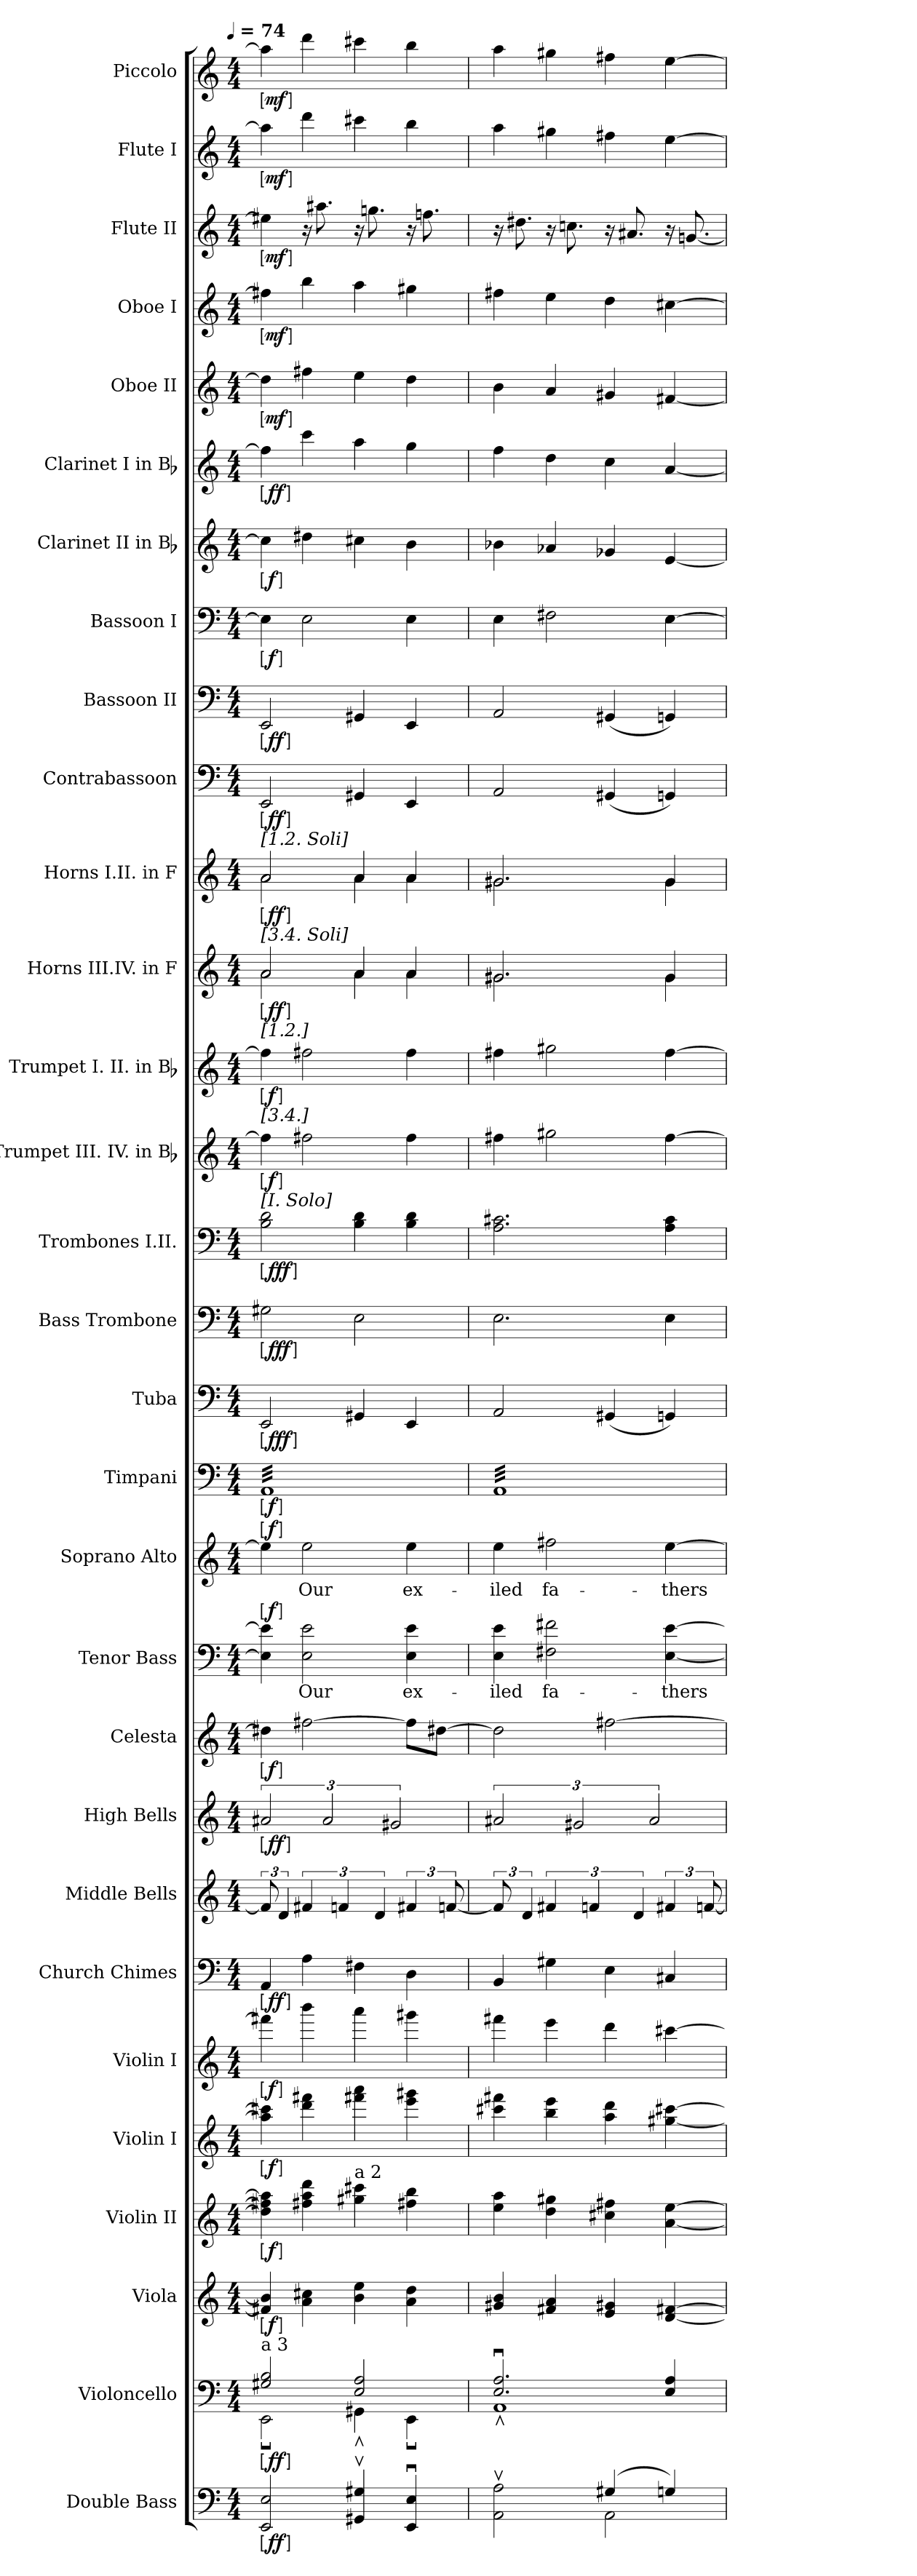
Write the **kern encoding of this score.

**kern	**dynam	**kern	**dynam	**kern	**dynam	**kern	**dynam	**kern	**dynam	**kern	**dynam	**kern	**dynam	**kern	**kern	**dynam	**kern	**dynam	**kern	**text	**dynam	**kern	**text	**dynam	**kern	**dynam	**kern	**dynam	**kern	**dynam	**kern	**dynam	**kern	**dynam	**kern	**dynam	**kern	**dynam	**kern	**dynam	**kern	**dynam	**kern	**dynam	**kern	**dynam	**kern	**dynam	**kern	**dynam	**kern	**dynam	**kern	**dynam	**kern	**dynam	**kern	**dynam	**kern	**dynam
*part30	*part30	*part29	*part29	*part28	*part28	*part27	*part27	*part26	*part26	*part25	*part25	*part24	*part24	*part23	*part22	*part22	*part21	*part21	*part20	*part20	*part20	*part19	*part19	*part19	*part18	*part18	*part17	*part17	*part16	*part16	*part15	*part15	*part14	*part14	*part13	*part13	*part12	*part12	*part11	*part11	*part10	*part10	*part9	*part9	*part8	*part8	*part7	*part7	*part6	*part6	*part5	*part5	*part4	*part4	*part3	*part3	*part2	*part2	*part1	*part1
*staff30	*staff30	*staff29	*staff29	*staff28	*staff28	*staff27	*staff27	*staff26	*staff26	*staff25	*staff25	*staff24	*staff24	*staff23	*staff22	*staff22	*staff21	*staff21	*staff20	*staff20	*staff20	*staff19	*staff19	*staff19	*staff18	*staff18	*staff17	*staff17	*staff16	*staff16	*staff15	*staff15	*staff14	*staff14	*staff13	*staff13	*staff12	*staff12	*staff11	*staff11	*staff10	*staff10	*staff9	*staff9	*staff8	*staff8	*staff7	*staff7	*staff6	*staff6	*staff5	*staff5	*staff4	*staff4	*staff3	*staff3	*staff2	*staff2	*staff1	*staff1
*I"Double Bass	*	*I"Violoncello	*	*I"Viola	*	*I"Violin II	*	*I"Violin I	*	*I"Violin I	*	*I"Church Chimes	*	*I"Middle Bells	*I"High Bells	*	*I"Celesta	*	*I"Tenor Bass	*	*	*I"Soprano Alto	*	*	*I"Timpani	*	*I"Tuba	*	*I"Bass Trombone	*	*I"Trombones I.II.	*	*I"Trumpet III. IV. in Bb	*	*I"Trumpet I. II. in Bb	*	*I"Horns III.IV. in F	*	*I"Horns I.II. in F	*	*I"Contrabassoon	*	*I"Bassoon II	*	*I"Bassoon I	*	*I"Clarinet II in Bb	*	*I"Clarinet I in Bb	*	*I"Oboe II	*	*I"Oboe I	*	*I"Flute II	*	*I"Flute I	*	*I"Piccolo	*
*I'Db.	*	*I'Vc.	*	*I'Vla.	*	*I'Vln. II	*	*I'Vln. I	*	*I'Vln. I	*	*I'Chim.	*	*	*	*	*I'Cel.	*	*I'T.	*	*	*I'S.	*	*	*I'Timp.	*	*I'Tba.	*	*I'B. Tbn.	*	*I'Tbn.	*	*I'Tpt.	*	*I'Tpt.	*	*I'Hn.	*	*I'Hn.	*	*I'Cbsn.	*	*I'Bsn.	*	*I'Bsn.	*	*I'Cl.	*	*I'Cl.	*	*I'Ob.	*	*I'Ob.	*	*I'Fl.	*	*I'Fl.	*	*I'Picc.	*
*clefF4	*	*clefF4	*	*clefG2	*	*clefG2	*	*clefG2	*	*clefG2	*	*clefF4	*	*clefG2	*clefG2	*	*clefG2	*	*clefF4	*	*	*clefG2	*	*	*clefF4	*	*clefF4	*	*clefF4	*	*clefF4	*	*clefG2	*	*clefG2	*	*clefG2	*	*clefG2	*	*clefF4	*	*clefF4	*	*clefF4	*	*clefG2	*	*clefG2	*	*clefG2	*	*clefG2	*	*clefG2	*	*clefG2	*	*clefG2	*
*ITrd7c12	*	*	*	*	*	*	*	*	*	*	*	*	*	*	*	*	*ITrd-7c-12	*	*	*	*	*	*	*	*	*	*	*	*ITrd7c12	*	*	*	*ITrd1c2	*	*ITrd1c2	*	*ITrd4c7	*	*ITrd4c7	*	*ITrd7c12	*	*	*	*	*	*ITrd1c2	*	*ITrd1c2	*	*	*	*	*	*	*	*	*	*ITrd-7c-12	*
*k[]	*	*k[]	*	*k[]	*	*k[]	*	*k[]	*	*k[]	*	*k[]	*	*k[]	*k[]	*	*k[]	*	*k[]	*	*	*k[]	*	*	*k[]	*	*k[]	*	*k[]	*	*k[]	*	*k[b-e-]	*	*k[b-e-]	*	*k[b-]	*	*k[b-]	*	*k[]	*	*k[]	*	*k[]	*	*k[b-e-]	*	*k[b-e-]	*	*k[]	*	*k[]	*	*k[]	*	*k[]	*	*k[]	*
!!LO:TX:omd:t=[quarter] = 74
*M4/4	*	*M4/4	*	*M4/4	*	*M4/4	*	*M4/4	*	*M4/4	*	*M4/4	*	*M4/4	*M4/4	*	*M4/4	*	*M4/4	*	*	*M4/4	*	*	*M4/4	*	*M4/4	*	*M4/4	*	*M4/4	*	*M4/4	*	*M4/4	*	*M4/4	*	*M4/4	*	*M4/4	*	*M4/4	*	*M4/4	*	*M4/4	*	*M4/4	*	*M4/4	*	*M4/4	*	*M4/4	*	*M4/4	*	*M4/4	*
*MM74	*	*MM74	*	*MM74	*	*MM74	*	*MM74	*	*MM74	*	*MM74	*	*MM74	*MM74	*	*MM74	*	*MM74	*	*	*MM74	*	*	*MM74	*	*MM74	*	*MM74	*	*MM74	*	*MM74	*	*MM74	*	*MM74	*	*MM74	*	*MM74	*	*MM74	*	*MM74	*	*MM74	*	*MM74	*	*MM74	*	*MM74	*	*MM74	*	*MM74	*	*MM74	*
=	=	=	=	=	=	=	=	=	=	=	=	=	=	=	=	=	=	=	=	=	=	=	=	=	=	=	=	=	=	=	=	=	=	=	=	=	=	=	=	=	=	=	=	=	=	=	=	=	=	=	=	=	=	=	=	=	=	=	=	=
*	*	*^	*	*	*	*	*	*	*	*	*	*	*	*	*	*	*	*	*	*	*	*	*	*	*	*	*	*	*	*	*	*	*	*	*	*	*^	*	*^	*	*	*	*	*	*	*	*	*	*	*	*	*	*	*	*	*	*	*	*	*
!	!	!	!	!	!	!	!	!	!	!	!	!	!	!	!	!	!	!	!	!	!	!	!	!	!	!	!	!	!	!	!	!	!	!	!	!	!	!	!	!	!LO:TX:a:t=[1.2. Soli]	!	!	!	!	!	!	!	!	!	!	!	!	!	!	!	!	!	!	!	!	!	!
!	!	!	!	!	!	!	!	!	!	!	!	!	!	!	!	!	!	!	!	!	!	!	!	!	!	!	!	!	!	!	!	!	!	!	!	!	!	!LO:TX:a:t=[3.4. Soli]	!	!	!	!	!	!	!	!	!	!	!	!	!	!	!	!	!	!	!	!	!	!	!	!	!
!	!	!	!	!	!	!	!	!	!	!	!	!	!	!	!	!	!	!	!	!	!	!	!	!	!	!	!	!	!	!	!	!	!	!	!	!LO:TX:a:t=[1.2.]	!	!	!	!	!	!	!	!	!	!	!	!	!	!	!	!	!	!	!	!	!	!	!	!	!	!	!
!	!	!	!	!	!	!	!	!	!	!	!	!	!	!	!	!	!	!	!	!	!	!	!	!	!	!	!	!	!	!	!	!	!	!LO:TX:a:t=[3.4.]	!	!	!	!	!	!	!	!	!	!	!	!	!	!	!	!	!	!	!	!	!	!	!	!	!	!	!	!	!
!	!	!	!	!	!	!	!	!	!	!	!	!	!	!	!	!	!	!	!	!	!	!	!	!	!	!	!	!	!	!	!	!LO:TX:a:t=[I. Solo]	!	!	!	!	!	!	!	!	!	!	!	!	!	!	!	!	!	!	!	!	!	!	!	!	!	!	!	!	!	!	!
!	!	!	!	!	!	!	!	!	!	!	!	!	!	!	!	!	!	!	!	!	!	!	!	!	!	!LO:TX:a:color=crimson:t=⚠	!	!	!	!	!	!	!	!	!	!	!	!	!	!	!	!	!	!	!	!	!	!	!	!	!	!	!	!	!	!	!	!	!	!	!	!	!
!	!	!LO:TX:a:t=a 3	!	!	!	!	!	!	!	!	!	!	!	!	!	!	!	!	!	!	!	!	!	!	!	!	!	!	!	!	!	!	!	!	!	!	!	!	!	!	!	!	!	!	!	!	!	!	!	!	!	!	!	!	!	!	!	!	!	!	!	!	!
!	!LO:DY:ed=brack	!	!	!LO:DY:ed=brack	!	!LO:DY:ed=brack	!	!LO:DY:ed=brack	!	!LO:DY:ed=brack	!	!LO:DY:ed=brack	!	!LO:DY:ed=brack	!	!	!LO:DY:ed=brack	!	!LO:DY:ed=brack	!	!	!LO:DY:a:ed=brack	!	!	!LO:DY:a:ed=brack	!	!LO:DY:ed=brack	!	!LO:DY:ed=brack	!	!LO:DY:ed=brack	!	!LO:DY:ed=brack	!	!LO:DY:ed=brack	!	!LO:DY:ed=brack	!	!	!LO:DY:ed=brack	!	!	!LO:DY:ed=brack	!	!LO:DY:ed=brack	!	!LO:DY:ed=brack	!	!LO:DY:ed=brack	!	!LO:DY:ed=brack	!	!LO:DY:ed=brack	!	!LO:DY:ed=brack	!	!LO:DY:ed=brack	!	!LO:DY:ed=brack	!	!LO:DY:ed=brack	!	!LO:DY:ed=brack
*	*	*	*	*	*	*	*	*	*	*	*	*	*	*	*	*	*	*	*	*	*	*	*	*	*	*tremolo	*	*	*	*	*	*	*	*	*	*	*	*	*	*	*	*	*	*	*	*	*	*	*	*	*	*	*	*	*	*	*	*	*	*	*	*	*
2EEE 2EE	ff	2G#X 2B	2EEu	ff	4f#X] 4b]	f	4dd] 4ff#X] 4aa]	f	4aa] 4ccc#X]	f	4fff#X]	f	4AA	ff	12f]	3a#X	ff	4ddd#X]	f	4E] 4e]	.	f	4ee]	.	f	(32AALLL	f	2EE	fff	2GG#X	fff	2B 2d	fff	4ee]	f	4ee]	f	2d	2d	ff	2d	2d	ff	2EEE	ff	2EE	ff	4E]	f	4b]	f	4ee]	ff	4dd]	mf	4ff#X]	mf	4ee#X]	mf	4aa]	mf	4aaa]	mf
.	.	.	.	.	.	.	.	.	.	.	.	.	.	.	.	.	.	.	.	.	.	.	.	.	.	(32AA	.	.	.	.	.	.	.	.	.	.	.	.	.	.	.	.	.	.	.	.	.	.	.	.	.	.	.	.	.	.	.	.	.	.	.	.	.
.	.	.	.	.	.	.	.	.	.	.	.	.	.	.	.	.	.	.	.	.	.	.	.	.	.	(32AA	.	.	.	.	.	.	.	.	.	.	.	.	.	.	.	.	.	.	.	.	.	.	.	.	.	.	.	.	.	.	.	.	.	.	.	.	.
.	.	.	.	.	.	.	.	.	.	.	.	.	.	.	6d	.	.	.	.	.	.	.	.	.	.	.	.	.	.	.	.	.	.	.	.	.	.	.	.	.	.	.	.	.	.	.	.	.	.	.	.	.	.	.	.	.	.	.	.	.	.	.	.
.	.	.	.	.	.	.	.	.	.	.	.	.	.	.	.	.	.	.	.	.	.	.	.	.	.	(32AA	.	.	.	.	.	.	.	.	.	.	.	.	.	.	.	.	.	.	.	.	.	.	.	.	.	.	.	.	.	.	.	.	.	.	.	.	.
.	.	.	.	.	.	.	.	.	.	.	.	.	.	.	.	.	.	.	.	.	.	.	.	.	.	(32AA	.	.	.	.	.	.	.	.	.	.	.	.	.	.	.	.	.	.	.	.	.	.	.	.	.	.	.	.	.	.	.	.	.	.	.	.	.
.	.	.	.	.	.	.	.	.	.	.	.	.	.	.	.	.	.	.	.	.	.	.	.	.	.	(32AA	.	.	.	.	.	.	.	.	.	.	.	.	.	.	.	.	.	.	.	.	.	.	.	.	.	.	.	.	.	.	.	.	.	.	.	.	.
.	.	.	.	.	.	.	.	.	.	.	.	.	.	.	.	.	.	.	.	.	.	.	.	.	.	(32AA	.	.	.	.	.	.	.	.	.	.	.	.	.	.	.	.	.	.	.	.	.	.	.	.	.	.	.	.	.	.	.	.	.	.	.	.	.
.	.	.	.	.	.	.	.	.	.	.	.	.	.	.	.	.	.	.	.	.	.	.	.	.	.	(32AA	.	.	.	.	.	.	.	.	.	.	.	.	.	.	.	.	.	.	.	.	.	.	.	.	.	.	.	.	.	.	.	.	.	.	.	.	.
.	.	.	.	.	4a 4cc#X	.	4ff#X 4aa 4ddd	.	4ddd 4fff#X	.	4bbb	.	4A	.	6f#X	.	.	[2fff#X	.	2E 2e	Our	.	2ee	Our	.	(32AA	.	.	.	.	.	.	.	2een	.	2een	.	.	.	.	.	.	.	.	.	.	.	2E	.	4cc#X	.	4bb-	.	4ff#X	.	4bb	.	16r	.	4ddd	.	4dddd	.
.	.	.	.	.	.	.	.	.	.	.	.	.	.	.	.	.	.	.	.	.	.	.	.	.	.	(32AA	.	.	.	.	.	.	.	.	.	.	.	.	.	.	.	.	.	.	.	.	.	.	.	.	.	.	.	.	.	.	.	.	.	.	.	.	.
.	.	.	.	.	.	.	.	.	.	.	.	.	.	.	.	.	.	.	.	.	.	.	.	.	.	(32AA	.	.	.	.	.	.	.	.	.	.	.	.	.	.	.	.	.	.	.	.	.	.	.	.	.	.	.	.	.	.	.	8.aa#X	.	.	.	.	.
.	.	.	.	.	.	.	.	.	.	.	.	.	.	.	.	3a#	.	.	.	.	.	.	.	.	.	.	.	.	.	.	.	.	.	.	.	.	.	.	.	.	.	.	.	.	.	.	.	.	.	.	.	.	.	.	.	.	.	.	.	.	.	.	.
.	.	.	.	.	.	.	.	.	.	.	.	.	.	.	.	.	.	.	.	.	.	.	.	.	.	(32AA	.	.	.	.	.	.	.	.	.	.	.	.	.	.	.	.	.	.	.	.	.	.	.	.	.	.	.	.	.	.	.	.	.	.	.	.	.
.	.	.	.	.	.	.	.	.	.	.	.	.	.	.	.	.	.	.	.	.	.	.	.	.	.	(32AA	.	.	.	.	.	.	.	.	.	.	.	.	.	.	.	.	.	.	.	.	.	.	.	.	.	.	.	.	.	.	.	.	.	.	.	.	.
.	.	.	.	.	.	.	.	.	.	.	.	.	.	.	.	.	.	.	.	.	.	.	.	.	.	(32AA	.	.	.	.	.	.	.	.	.	.	.	.	.	.	.	.	.	.	.	.	.	.	.	.	.	.	.	.	.	.	.	.	.	.	.	.	.
.	.	.	.	.	.	.	.	.	.	.	.	.	.	.	6fn	.	.	.	.	.	.	.	.	.	.	.	.	.	.	.	.	.	.	.	.	.	.	.	.	.	.	.	.	.	.	.	.	.	.	.	.	.	.	.	.	.	.	.	.	.	.	.	.
.	.	.	.	.	.	.	.	.	.	.	.	.	.	.	.	.	.	.	.	.	.	.	.	.	.	(32AA	.	.	.	.	.	.	.	.	.	.	.	.	.	.	.	.	.	.	.	.	.	.	.	.	.	.	.	.	.	.	.	.	.	.	.	.	.
.	.	.	.	.	.	.	.	.	.	.	.	.	.	.	.	.	.	.	.	.	.	.	.	.	.	(32AA	.	.	.	.	.	.	.	.	.	.	.	.	.	.	.	.	.	.	.	.	.	.	.	.	.	.	.	.	.	.	.	.	.	.	.	.	.
!	!	!	!	!	!	!	!LO:TX:a:t=a 2	!	!	!	!	!	!	!	!	!	!	!	!	!	!	!	!	!	!	!	!	!	!	!	!	!	!	!	!	!	!	!	!	!	!	!	!	!	!	!	!	!	!	!	!	!	!	!	!	!	!	!	!	!	!	!	!
4GGG#Xv 4GG#Xv	.	2E 2A	4GG#Xv	.	4b 4ee	.	4gg#X 4ccc#X	.	4fff#X 4aaa	.	4aaa	.	4F#X	.	.	.	.	.	.	.	.	.	.	.	.	(32AA	.	4GG#X	.	2EE	.	4B 4d	.	.	.	.	.	4d	4d	.	4d	4d	.	4GGG#X	.	4GG#X	.	.	.	4bn	.	4gg	.	4ee	.	4aa	.	16r	.	4ccc#X	.	4cccc#X	.
.	.	.	.	.	.	.	.	.	.	.	.	.	.	.	.	.	.	.	.	.	.	.	.	.	.	(32AA	.	.	.	.	.	.	.	.	.	.	.	.	.	.	.	.	.	.	.	.	.	.	.	.	.	.	.	.	.	.	.	.	.	.	.	.	.
.	.	.	.	.	.	.	.	.	.	.	.	.	.	.	.	.	.	.	.	.	.	.	.	.	.	(32AA	.	.	.	.	.	.	.	.	.	.	.	.	.	.	.	.	.	.	.	.	.	.	.	.	.	.	.	.	.	.	.	8.ggn	.	.	.	.	.
.	.	.	.	.	.	.	.	.	.	.	.	.	.	.	6d	.	.	.	.	.	.	.	.	.	.	.	.	.	.	.	.	.	.	.	.	.	.	.	.	.	.	.	.	.	.	.	.	.	.	.	.	.	.	.	.	.	.	.	.	.	.	.	.
.	.	.	.	.	.	.	.	.	.	.	.	.	.	.	.	.	.	.	.	.	.	.	.	.	.	(32AA	.	.	.	.	.	.	.	.	.	.	.	.	.	.	.	.	.	.	.	.	.	.	.	.	.	.	.	.	.	.	.	.	.	.	.	.	.
.	.	.	.	.	.	.	.	.	.	.	.	.	.	.	.	.	.	.	.	.	.	.	.	.	.	(32AA	.	.	.	.	.	.	.	.	.	.	.	.	.	.	.	.	.	.	.	.	.	.	.	.	.	.	.	.	.	.	.	.	.	.	.	.	.
.	.	.	.	.	.	.	.	.	.	.	.	.	.	.	.	.	.	.	.	.	.	.	.	.	.	(32AA	.	.	.	.	.	.	.	.	.	.	.	.	.	.	.	.	.	.	.	.	.	.	.	.	.	.	.	.	.	.	.	.	.	.	.	.	.
.	.	.	.	.	.	.	.	.	.	.	.	.	.	.	.	3g#X	.	.	.	.	.	.	.	.	.	.	.	.	.	.	.	.	.	.	.	.	.	.	.	.	.	.	.	.	.	.	.	.	.	.	.	.	.	.	.	.	.	.	.	.	.	.	.
.	.	.	.	.	.	.	.	.	.	.	.	.	.	.	.	.	.	.	.	.	.	.	.	.	.	(32AA	.	.	.	.	.	.	.	.	.	.	.	.	.	.	.	.	.	.	.	.	.	.	.	.	.	.	.	.	.	.	.	.	.	.	.	.	.
.	.	.	.	.	.	.	.	.	.	.	.	.	.	.	.	.	.	.	.	.	.	.	.	.	.	(32AA	.	.	.	.	.	.	.	.	.	.	.	.	.	.	.	.	.	.	.	.	.	.	.	.	.	.	.	.	.	.	.	.	.	.	.	.	.
4EEEu 4EEu	.	.	4EEu	.	4a 4dd	.	4ff#X 4bb	.	4eee 4ggg#X	.	4ggg#X	.	4D	.	6f#X	.	.	8fff#L]	.	4E 4e	ex-	.	4ee	ex-	.	(32AA	.	4EE	.	.	.	4B 4d	.	4ee	.	4ee	.	4d	4d	.	4d	4d	.	4EEE	.	4EE	.	4E	.	4a	.	4ff	.	4dd	.	4gg#X	.	16r	.	4bb	.	4bbb	.
.	.	.	.	.	.	.	.	.	.	.	.	.	.	.	.	.	.	.	.	.	.	.	.	.	.	(32AA	.	.	.	.	.	.	.	.	.	.	.	.	.	.	.	.	.	.	.	.	.	.	.	.	.	.	.	.	.	.	.	.	.	.	.	.	.
.	.	.	.	.	.	.	.	.	.	.	.	.	.	.	.	.	.	.	.	.	.	.	.	.	.	(32AA	.	.	.	.	.	.	.	.	.	.	.	.	.	.	.	.	.	.	.	.	.	.	.	.	.	.	.	.	.	.	.	8.ffn	.	.	.	.	.
.	.	.	.	.	.	.	.	.	.	.	.	.	.	.	.	.	.	.	.	.	.	.	.	.	.	(32AA	.	.	.	.	.	.	.	.	.	.	.	.	.	.	.	.	.	.	.	.	.	.	.	.	.	.	.	.	.	.	.	.	.	.	.	.	.
.	.	.	.	.	.	.	.	.	.	.	.	.	.	.	.	.	.	[8ddd#XJ	.	.	.	.	.	.	.	(32AA	.	.	.	.	.	.	.	.	.	.	.	.	.	.	.	.	.	.	.	.	.	.	.	.	.	.	.	.	.	.	.	.	.	.	.	.	.
.	.	.	.	.	.	.	.	.	.	.	.	.	.	.	.	.	.	.	.	.	.	.	.	.	.	(32AA	.	.	.	.	.	.	.	.	.	.	.	.	.	.	.	.	.	.	.	.	.	.	.	.	.	.	.	.	.	.	.	.	.	.	.	.	.
.	.	.	.	.	.	.	.	.	.	.	.	.	.	.	[12fn	.	.	.	.	.	.	.	.	.	.	.	.	.	.	.	.	.	.	.	.	.	.	.	.	.	.	.	.	.	.	.	.	.	.	.	.	.	.	.	.	.	.	.	.	.	.	.	.
.	.	.	.	.	.	.	.	.	.	.	.	.	.	.	.	.	.	.	.	.	.	.	.	.	.	(32AA	.	.	.	.	.	.	.	.	.	.	.	.	.	.	.	.	.	.	.	.	.	.	.	.	.	.	.	.	.	.	.	.	.	.	.	.	.
.	.	.	.	.	.	.	.	.	.	.	.	.	.	.	.	.	.	.	.	.	.	.	.	.	.	(32AAJJJ	.	.	.	.	.	.	.	.	.	.	.	.	.	.	.	.	.	.	.	.	.	.	.	.	.	.	.	.	.	.	.	.	.	.	.	.	.
=	=	=	=	=	=	=	=	=	=	=	=	=	=	=	=	=	=	=	=	=	=	=	=	=	=	=	=	=	=	=	=	=	=	=	=	=	=	=	=	=	=	=	=	=	=	=	=	=	=	=	=	=	=	=	=	=	=	=	=	=	=	=	=
*^	*	*	*	*	*	*	*	*	*	*	*	*	*	*	*	*	*	*	*	*	*	*	*	*	*	*	*	*	*	*	*	*	*	*	*	*	*	*	*	*	*	*	*	*	*	*	*	*	*	*	*	*	*	*	*	*	*	*	*	*	*	*	*
2AAAv 2AAv	2ryy	.	2.Eu 2.Au	1AAv	.	4g#X 4b	.	4ee 4aa	.	4ccc#X 4fff#X	.	4fff#X	.	4BB	.	12f]	3a#X	.	2ddd#]	.	4E 4e	-iled	.	4ee	-iled	.	32AA)LLL	.	2AA	.	2.EE	.	2.A 2.c#X	.	4een	.	4een	.	2.c#X	2.c#X	.	2.c#X	2.c#X	.	2AAA	.	2AA	.	4E	.	4a-X	.	4ee-	.	4b	.	4ff#X	.	16r	.	4aa	.	4aaa	.
.	.	.	.	.	.	.	.	.	.	.	.	.	.	.	.	.	.	.	.	.	.	.	.	.	.	.	32AA)	.	.	.	.	.	.	.	.	.	.	.	.	.	.	.	.	.	.	.	.	.	.	.	.	.	.	.	.	.	.	.	.	.	.	.	.	.
.	.	.	.	.	.	.	.	.	.	.	.	.	.	.	.	.	.	.	.	.	.	.	.	.	.	.	32AA)	.	.	.	.	.	.	.	.	.	.	.	.	.	.	.	.	.	.	.	.	.	.	.	.	.	.	.	.	.	.	.	8.dd#X	.	.	.	.	.
.	.	.	.	.	.	.	.	.	.	.	.	.	.	.	.	6d	.	.	.	.	.	.	.	.	.	.	.	.	.	.	.	.	.	.	.	.	.	.	.	.	.	.	.	.	.	.	.	.	.	.	.	.	.	.	.	.	.	.	.	.	.	.	.	.
.	.	.	.	.	.	.	.	.	.	.	.	.	.	.	.	.	.	.	.	.	.	.	.	.	.	.	32AA)	.	.	.	.	.	.	.	.	.	.	.	.	.	.	.	.	.	.	.	.	.	.	.	.	.	.	.	.	.	.	.	.	.	.	.	.	.
.	.	.	.	.	.	.	.	.	.	.	.	.	.	.	.	.	.	.	.	.	.	.	.	.	.	.	32AA)	.	.	.	.	.	.	.	.	.	.	.	.	.	.	.	.	.	.	.	.	.	.	.	.	.	.	.	.	.	.	.	.	.	.	.	.	.
.	.	.	.	.	.	.	.	.	.	.	.	.	.	.	.	.	.	.	.	.	.	.	.	.	.	.	32AA)	.	.	.	.	.	.	.	.	.	.	.	.	.	.	.	.	.	.	.	.	.	.	.	.	.	.	.	.	.	.	.	.	.	.	.	.	.
.	.	.	.	.	.	.	.	.	.	.	.	.	.	.	.	.	.	.	.	.	.	.	.	.	.	.	32AA)	.	.	.	.	.	.	.	.	.	.	.	.	.	.	.	.	.	.	.	.	.	.	.	.	.	.	.	.	.	.	.	.	.	.	.	.	.
.	.	.	.	.	.	.	.	.	.	.	.	.	.	.	.	.	.	.	.	.	.	.	.	.	.	.	32AA)	.	.	.	.	.	.	.	.	.	.	.	.	.	.	.	.	.	.	.	.	.	.	.	.	.	.	.	.	.	.	.	.	.	.	.	.	.
.	.	.	.	.	.	4f#X 4a	.	4dd 4gg#X	.	4bb 4eee	.	4eee	.	4G#X	.	6f#X	.	.	.	.	2F#X 2f#X	fa-	.	2ff#X	fa-	.	32AA)	.	.	.	.	.	.	.	2ff#X	.	2ff#X	.	.	.	.	.	.	.	.	.	.	.	2F#X	.	4g-X	.	4cc	.	4a	.	4ee	.	16r	.	4gg#X	.	4ggg#X	.
.	.	.	.	.	.	.	.	.	.	.	.	.	.	.	.	.	.	.	.	.	.	.	.	.	.	.	32AA)	.	.	.	.	.	.	.	.	.	.	.	.	.	.	.	.	.	.	.	.	.	.	.	.	.	.	.	.	.	.	.	.	.	.	.	.	.
.	.	.	.	.	.	.	.	.	.	.	.	.	.	.	.	.	.	.	.	.	.	.	.	.	.	.	32AA)	.	.	.	.	.	.	.	.	.	.	.	.	.	.	.	.	.	.	.	.	.	.	.	.	.	.	.	.	.	.	.	8.ccn	.	.	.	.	.
.	.	.	.	.	.	.	.	.	.	.	.	.	.	.	.	.	3g#X	.	.	.	.	.	.	.	.	.	.	.	.	.	.	.	.	.	.	.	.	.	.	.	.	.	.	.	.	.	.	.	.	.	.	.	.	.	.	.	.	.	.	.	.	.	.	.
.	.	.	.	.	.	.	.	.	.	.	.	.	.	.	.	.	.	.	.	.	.	.	.	.	.	.	32AA)	.	.	.	.	.	.	.	.	.	.	.	.	.	.	.	.	.	.	.	.	.	.	.	.	.	.	.	.	.	.	.	.	.	.	.	.	.
.	.	.	.	.	.	.	.	.	.	.	.	.	.	.	.	.	.	.	.	.	.	.	.	.	.	.	32AA)	.	.	.	.	.	.	.	.	.	.	.	.	.	.	.	.	.	.	.	.	.	.	.	.	.	.	.	.	.	.	.	.	.	.	.	.	.
.	.	.	.	.	.	.	.	.	.	.	.	.	.	.	.	.	.	.	.	.	.	.	.	.	.	.	32AA)	.	.	.	.	.	.	.	.	.	.	.	.	.	.	.	.	.	.	.	.	.	.	.	.	.	.	.	.	.	.	.	.	.	.	.	.	.
.	.	.	.	.	.	.	.	.	.	.	.	.	.	.	.	6fn	.	.	.	.	.	.	.	.	.	.	.	.	.	.	.	.	.	.	.	.	.	.	.	.	.	.	.	.	.	.	.	.	.	.	.	.	.	.	.	.	.	.	.	.	.	.	.	.
.	.	.	.	.	.	.	.	.	.	.	.	.	.	.	.	.	.	.	.	.	.	.	.	.	.	.	32AA)	.	.	.	.	.	.	.	.	.	.	.	.	.	.	.	.	.	.	.	.	.	.	.	.	.	.	.	.	.	.	.	.	.	.	.	.	.
.	.	.	.	.	.	.	.	.	.	.	.	.	.	.	.	.	.	.	.	.	.	.	.	.	.	.	32AA)	.	.	.	.	.	.	.	.	.	.	.	.	.	.	.	.	.	.	.	.	.	.	.	.	.	.	.	.	.	.	.	.	.	.	.	.	.
(4GG#X	2AAA	.	.	.	.	4e 4g#X	.	4cc#X 4ff#X	.	4aa 4ddd	.	4ddd	.	4E	.	.	.	.	[2fff#X	.	.	.	.	.	.	.	32AA)	.	(4GG#X	.	.	.	.	.	.	.	.	.	.	.	.	.	.	.	(4GGG#X	.	(4GG#X	.	.	.	4f-X	.	4b-	.	4g#X	.	4dd	.	16r	.	4ff#X	.	4fff#X	.
.	.	.	.	.	.	.	.	.	.	.	.	.	.	.	.	.	.	.	.	.	.	.	.	.	.	.	32AA)	.	.	.	.	.	.	.	.	.	.	.	.	.	.	.	.	.	.	.	.	.	.	.	.	.	.	.	.	.	.	.	.	.	.	.	.	.
.	.	.	.	.	.	.	.	.	.	.	.	.	.	.	.	.	.	.	.	.	.	.	.	.	.	.	32AA)	.	.	.	.	.	.	.	.	.	.	.	.	.	.	.	.	.	.	.	.	.	.	.	.	.	.	.	.	.	.	.	8.a#X	.	.	.	.	.
.	.	.	.	.	.	.	.	.	.	.	.	.	.	.	.	6d	.	.	.	.	.	.	.	.	.	.	.	.	.	.	.	.	.	.	.	.	.	.	.	.	.	.	.	.	.	.	.	.	.	.	.	.	.	.	.	.	.	.	.	.	.	.	.	.
.	.	.	.	.	.	.	.	.	.	.	.	.	.	.	.	.	.	.	.	.	.	.	.	.	.	.	32AA)	.	.	.	.	.	.	.	.	.	.	.	.	.	.	.	.	.	.	.	.	.	.	.	.	.	.	.	.	.	.	.	.	.	.	.	.	.
.	.	.	.	.	.	.	.	.	.	.	.	.	.	.	.	.	.	.	.	.	.	.	.	.	.	.	32AA)	.	.	.	.	.	.	.	.	.	.	.	.	.	.	.	.	.	.	.	.	.	.	.	.	.	.	.	.	.	.	.	.	.	.	.	.	.
.	.	.	.	.	.	.	.	.	.	.	.	.	.	.	.	.	.	.	.	.	.	.	.	.	.	.	32AA)	.	.	.	.	.	.	.	.	.	.	.	.	.	.	.	.	.	.	.	.	.	.	.	.	.	.	.	.	.	.	.	.	.	.	.	.	.
.	.	.	.	.	.	.	.	.	.	.	.	.	.	.	.	.	3a#	.	.	.	.	.	.	.	.	.	.	.	.	.	.	.	.	.	.	.	.	.	.	.	.	.	.	.	.	.	.	.	.	.	.	.	.	.	.	.	.	.	.	.	.	.	.	.
.	.	.	.	.	.	.	.	.	.	.	.	.	.	.	.	.	.	.	.	.	.	.	.	.	.	.	32AA)	.	.	.	.	.	.	.	.	.	.	.	.	.	.	.	.	.	.	.	.	.	.	.	.	.	.	.	.	.	.	.	.	.	.	.	.	.
.	.	.	.	.	.	.	.	.	.	.	.	.	.	.	.	.	.	.	.	.	.	.	.	.	.	.	32AA)	.	.	.	.	.	.	.	.	.	.	.	.	.	.	.	.	.	.	.	.	.	.	.	.	.	.	.	.	.	.	.	.	.	.	.	.	.
4GGn)	.	.	4E 4A	.	.	[4d [4f#X	.	[4a [4ee	.	[4gg#X [4ccc#X	.	[4ccc#X	.	4C#X	.	6f#X	.	.	.	.	[4E [4e	-thers	.	[4ee	-thers	.	32AA)	.	4GGn)	.	4EE	.	4A 4c#	.	[4ee	.	[4ee	.	4c#	4c#	.	4c#	4c#	.	4GGGn)	.	4GGn)	.	[4E	.	[4d	.	[4g	.	[4f#X	.	[4cc#X	.	16r	.	[4ee	.	[4eee	.
.	.	.	.	.	.	.	.	.	.	.	.	.	.	.	.	.	.	.	.	.	.	.	.	.	.	.	32AA)	.	.	.	.	.	.	.	.	.	.	.	.	.	.	.	.	.	.	.	.	.	.	.	.	.	.	.	.	.	.	.	.	.	.	.	.	.
.	.	.	.	.	.	.	.	.	.	.	.	.	.	.	.	.	.	.	.	.	.	.	.	.	.	.	32AA)	.	.	.	.	.	.	.	.	.	.	.	.	.	.	.	.	.	.	.	.	.	.	.	.	.	.	.	.	.	.	.	[8.gn	.	.	.	.	.
.	.	.	.	.	.	.	.	.	.	.	.	.	.	.	.	.	.	.	.	.	.	.	.	.	.	.	32AA)	.	.	.	.	.	.	.	.	.	.	.	.	.	.	.	.	.	.	.	.	.	.	.	.	.	.	.	.	.	.	.	.	.	.	.	.	.
.	.	.	.	.	.	.	.	.	.	.	.	.	.	.	.	.	.	.	.	.	.	.	.	.	.	.	32AA)	.	.	.	.	.	.	.	.	.	.	.	.	.	.	.	.	.	.	.	.	.	.	.	.	.	.	.	.	.	.	.	.	.	.	.	.	.
.	.	.	.	.	.	.	.	.	.	.	.	.	.	.	.	.	.	.	.	.	.	.	.	.	.	.	32AA)	.	.	.	.	.	.	.	.	.	.	.	.	.	.	.	.	.	.	.	.	.	.	.	.	.	.	.	.	.	.	.	.	.	.	.	.	.
.	.	.	.	.	.	.	.	.	.	.	.	.	.	.	.	[12fn	.	.	.	.	.	.	.	.	.	.	.	.	.	.	.	.	.	.	.	.	.	.	.	.	.	.	.	.	.	.	.	.	.	.	.	.	.	.	.	.	.	.	.	.	.	.	.	.
.	.	.	.	.	.	.	.	.	.	.	.	.	.	.	.	.	.	.	.	.	.	.	.	.	.	.	32AA)	.	.	.	.	.	.	.	.	.	.	.	.	.	.	.	.	.	.	.	.	.	.	.	.	.	.	.	.	.	.	.	.	.	.	.	.	.
.	.	.	.	.	.	.	.	.	.	.	.	.	.	.	.	.	.	.	.	.	.	.	.	.	.	.	32AA)JJJ	.	.	.	.	.	.	.	.	.	.	.	.	.	.	.	.	.	.	.	.	.	.	.	.	.	.	.	.	.	.	.	.	.	.	.	.	.
*	*	*	*	*	*	*	*	*	*	*	*	*	*	*	*	*	*	*	*	*	*	*	*	*	*	*	*Xtremolo	*	*	*	*	*	*	*	*	*	*	*	*	*	*	*	*	*	*	*	*	*	*	*	*	*	*	*	*	*	*	*	*	*	*	*	*	*
*v	*v	*	*	*	*	*	*	*	*	*	*	*	*	*	*	*	*	*	*	*	*	*	*	*	*	*	*	*	*	*	*	*	*	*	*	*	*	*	*v	*v	*	*v	*v	*	*	*	*	*	*	*	*	*	*	*	*	*	*	*	*	*	*	*	*	*
*	*	*v	*v	*	*	*	*	*	*	*	*	*	*	*	*	*	*	*	*	*	*	*	*	*	*	*	*	*	*	*	*	*	*	*	*	*	*	*	*	*	*	*	*	*	*	*	*	*	*	*	*	*	*	*	*	*	*	*	*	*	*
=	=	=	=	=	=	=	=	=	=	=	=	=	=	=	=	=	=	=	=	=	=	=	=	=	=	=	=	=	=	=	=	=	=	=	=	=	=	=	=	=	=	=	=	=	=	=	=	=	=	=	=	=	=	=	=	=	=	=	=	=
*-	*-	*-	*-	*-	*-	*-	*-	*-	*-	*-	*-	*-	*-	*-	*-	*-	*-	*-	*-	*-	*-	*-	*-	*-	*-	*-	*-	*-	*-	*-	*-	*-	*-	*-	*-	*-	*-	*-	*-	*-	*-	*-	*-	*-	*-	*-	*-	*-	*-	*-	*-	*-	*-	*-	*-	*-	*-	*-	*-	*-
